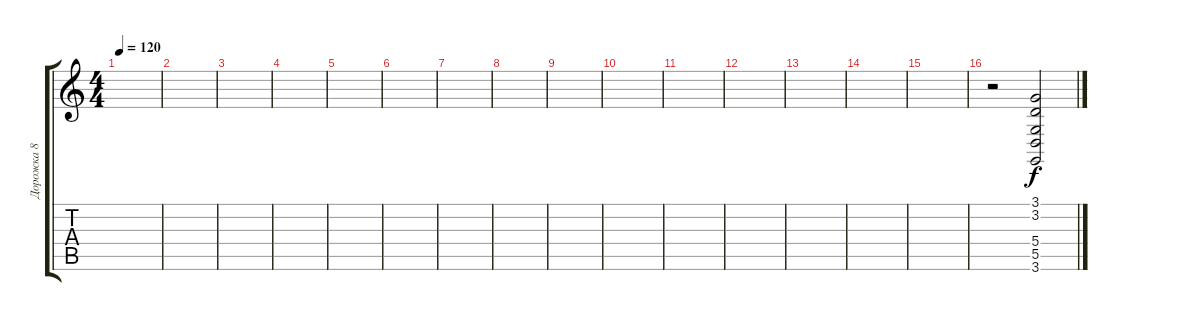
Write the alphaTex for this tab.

\track ("Дорожка 8" "Дорожка 8") {instrument stringensemble1}
\staff {score tabs}
\tuning (E4 B3 G3 D3 A2 E2) {hide}
\ts (4 4)
\tempo 120
\clef g2
\ks c
|
|
|
|
|
|
|
|
|
|
|
|
|
|
|
r.2 (3.1 3.2 5.4 5.5 3.6).2
